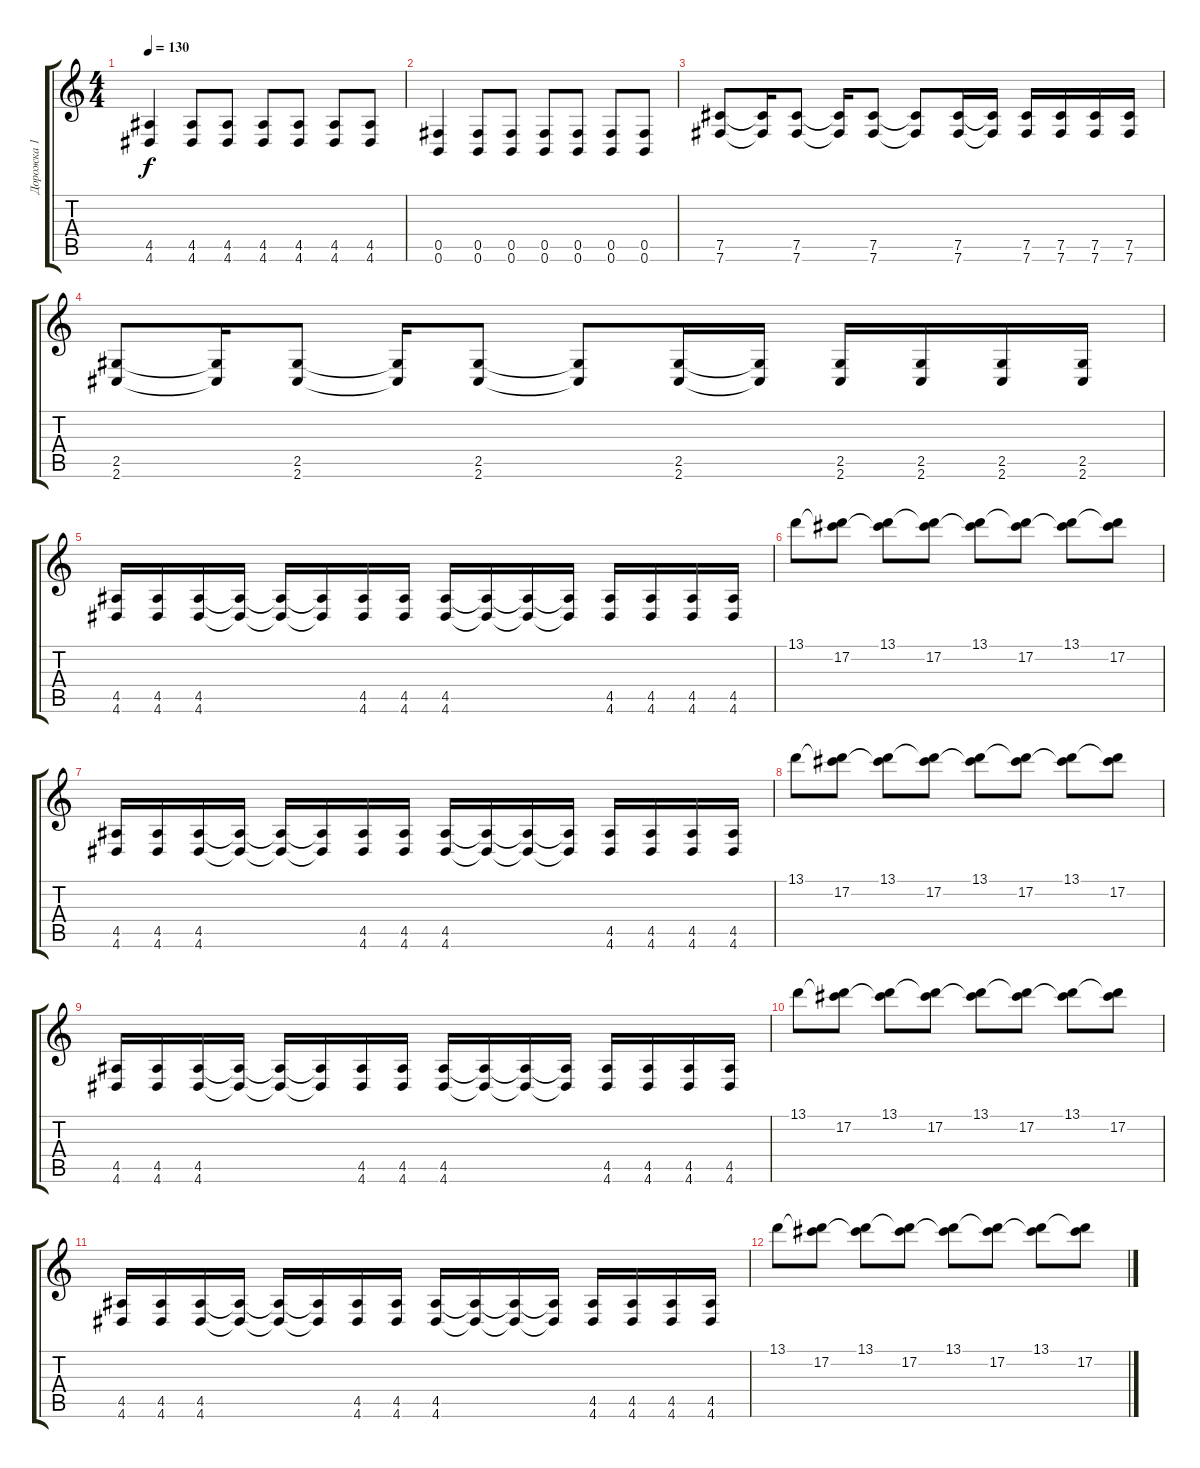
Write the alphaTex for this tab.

\track ("Дорожка 1" "Дорожка 1") {instrument distortionguitar}
\staff {score tabs}
\tuning (Db4 Ab3 E3 B2 Gb2 B1) {hide}
\ts (4 4)
\tempo 130
\clef g2
\ks c
(4.5 4.6).4{dy f} (4.5 4.6).8 (4.5 4.6).8 (4.5 4.6).8 (4.5 4.6).8 (4.5 4.6).8 (4.5 4.6).8 |
(0.5 0.6).4 (0.5 0.6).8 (0.5 0.6).8 (0.5 0.6).8 (0.5 0.6).8 (0.5 0.6).8 (0.5 0.6).8 |
(7.5 7.6).8 (7.5{t} 7.6{t}).16 (7.5 7.6).8 (7.5{t} 7.6{t}).16 (7.5 7.6).8 (7.5{t} 7.6{t}).8 (7.5 7.6).16 (7.5{t} 7.6{t}).16 (7.5 7.6).16 (7.5 7.6).16 (7.5 7.6).16 (7.5 7.6).16 |
(2.5 2.6).8 (2.5{t} 2.6{t}).16 (2.5 2.6).8 (2.5{t} 2.6{t}).16 (2.5 2.6).8 (2.5{t} 2.6{t}).8 (2.5 2.6).16 (2.5{t} 2.6{t}).16 (2.5 2.6).16 (2.5 2.6).16 (2.5 2.6).16 (2.5 2.6).16 |
(4.5 4.6).16 (4.5 4.6).16 (4.5 4.6).16 (4.5{t} 4.6{t}).16 (4.5{t} 4.6{t}).16 (4.5{t} 4.6{t}).16 (4.5 4.6).16 (4.5 4.6).16 (4.5 4.6).16 (4.5{t} 4.6{t}).16 (4.5{t} 4.6{t}).16 (4.5{t} 4.6{t}).16 (4.5 4.6).16 (4.5 4.6).16 (4.5 4.6).16 (4.5 4.6).16 |
13.1.8 (13.1{t} 17.2).8 (13.1 17.2{t}).8 (13.1{t} 17.2).8 (13.1 17.2{t}).8 (13.1{t} 17.2).8 (13.1 17.2{t}).8 (13.1{t} 17.2).8 |
(4.5 4.6).16 (4.5 4.6).16 (4.5 4.6).16 (4.5{t} 4.6{t}).16 (4.5{t} 4.6{t}).16 (4.5{t} 4.6{t}).16 (4.5 4.6).16 (4.5 4.6).16 (4.5 4.6).16 (4.5{t} 4.6{t}).16 (4.5{t} 4.6{t}).16 (4.5{t} 4.6{t}).16 (4.5 4.6).16 (4.5 4.6).16 (4.5 4.6).16 (4.5 4.6).16 |
13.1.8 (13.1{t} 17.2).8 (13.1 17.2{t}).8 (13.1{t} 17.2).8 (13.1 17.2{t}).8 (13.1{t} 17.2).8 (13.1 17.2{t}).8 (13.1{t} 17.2).8 |
(4.5 4.6).16 (4.5 4.6).16 (4.5 4.6).16 (4.5{t} 4.6{t}).16 (4.5{t} 4.6{t}).16 (4.5{t} 4.6{t}).16 (4.5 4.6).16 (4.5 4.6).16 (4.5 4.6).16 (4.5{t} 4.6{t}).16 (4.5{t} 4.6{t}).16 (4.5{t} 4.6{t}).16 (4.5 4.6).16 (4.5 4.6).16 (4.5 4.6).16 (4.5 4.6).16 |
13.1.8 (13.1{t} 17.2).8 (13.1 17.2{t}).8 (13.1{t} 17.2).8 (13.1 17.2{t}).8 (13.1{t} 17.2).8 (13.1 17.2{t}).8 (13.1{t} 17.2).8 |
(4.5 4.6).16 (4.5 4.6).16 (4.5 4.6).16 (4.5{t} 4.6{t}).16 (4.5{t} 4.6{t}).16 (4.5{t} 4.6{t}).16 (4.5 4.6).16 (4.5 4.6).16 (4.5 4.6).16 (4.5{t} 4.6{t}).16 (4.5{t} 4.6{t}).16 (4.5{t} 4.6{t}).16 (4.5 4.6).16 (4.5 4.6).16 (4.5 4.6).16 (4.5 4.6).16 |
13.1.8 (13.1{t} 17.2).8 (13.1 17.2{t}).8 (13.1{t} 17.2).8 (13.1 17.2{t}).8 (13.1{t} 17.2).8 (13.1 17.2{t}).8 (13.1{t} 17.2).8
